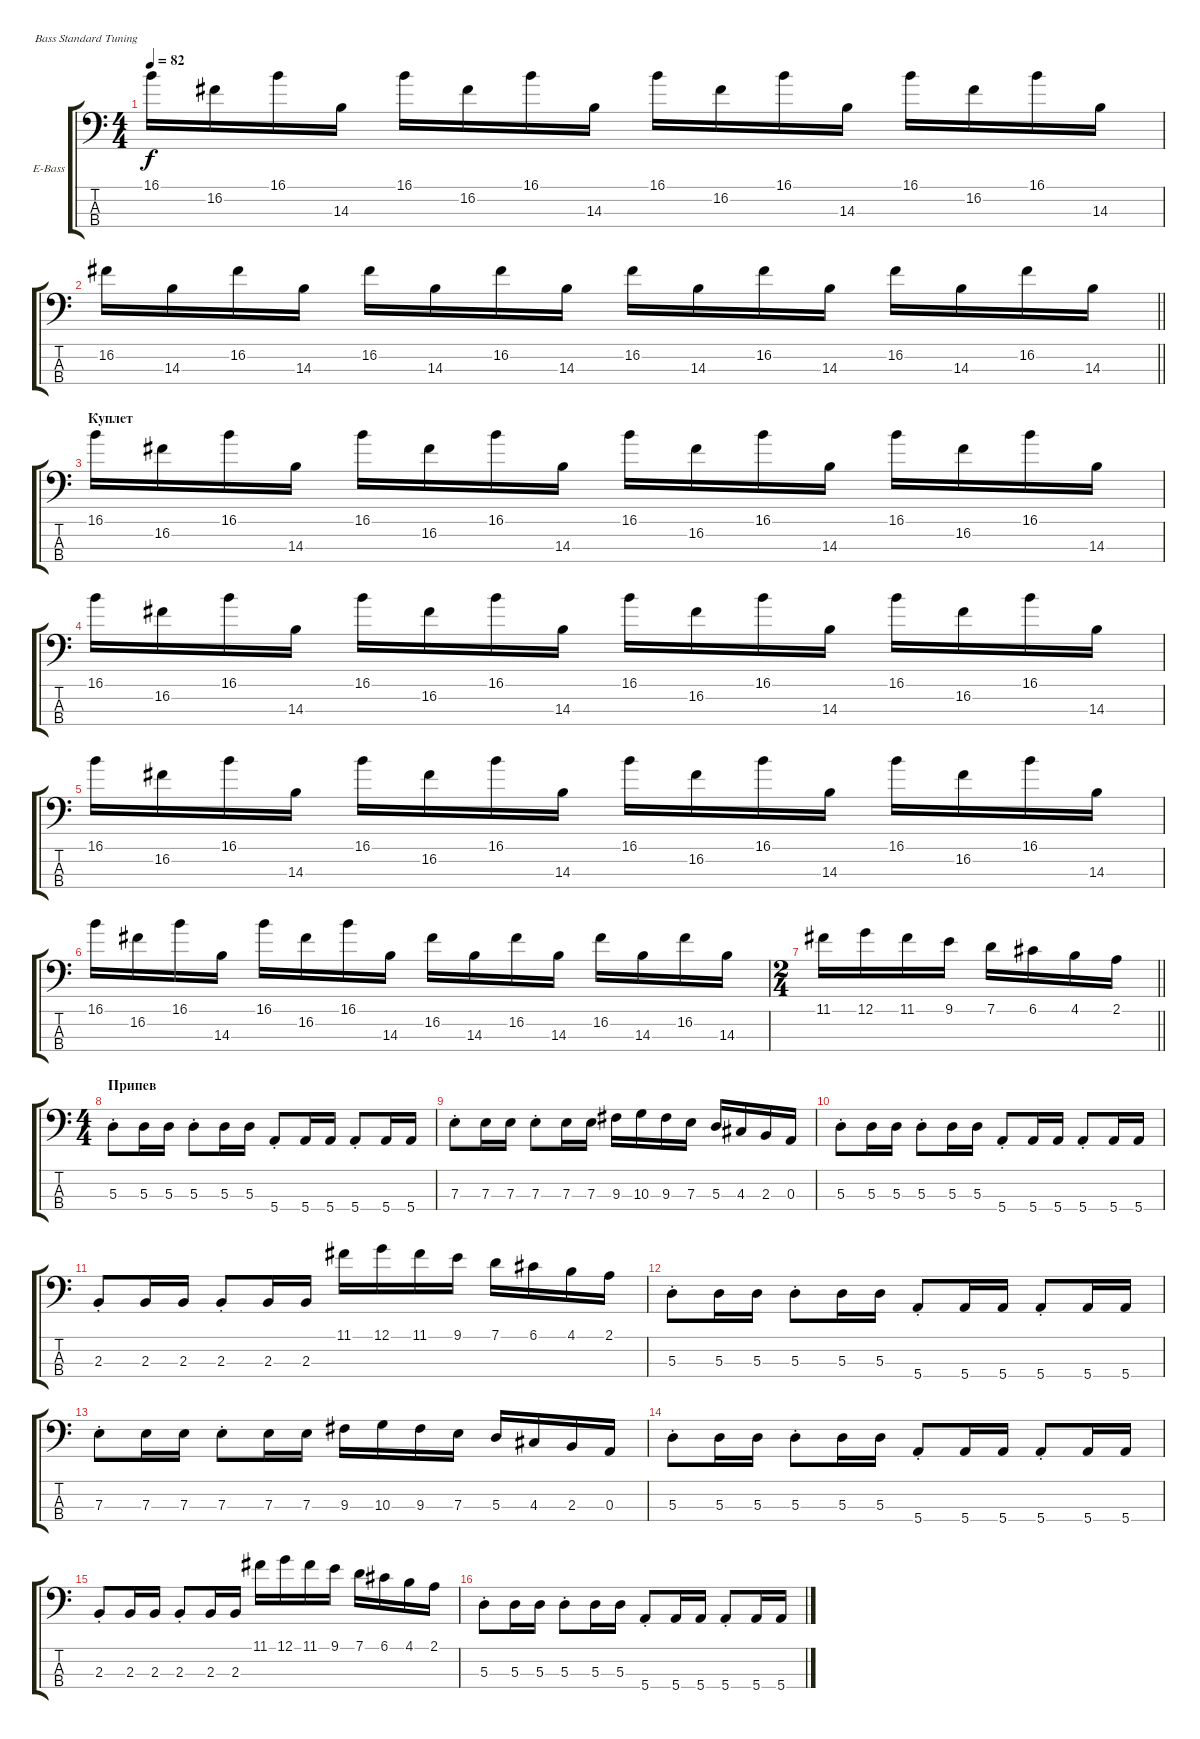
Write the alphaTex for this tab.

\bracketExtendMode groupsimilarinstruments
\firstSystemTrackNameOrientation horizontal
\otherSystemsTrackNameOrientation horizontal
\track ("Виталий Дубинин" "E-Bass") {instrument electricbassfinger}
\staff {score tabs}
\tuning (G2 D2 A1 E1)
\ts (4 4)
\tempo 82
\clef f4
\ks c
16.1.16{dy f} 16.2.16 16.1.16 14.3.16 16.1.16 16.2.16 16.1.16 14.3.16 16.1.16 16.2.16 16.1.16 14.3.16 16.1.16 16.2.16 16.1.16 14.3.16 |
\barLineRight lightlight
16.2.16 14.3.16 16.2.16 14.3.16 16.2.16 14.3.16 16.2.16 14.3.16 16.2.16 14.3.16 16.2.16 14.3.16 16.2.16 14.3.16 16.2.16 14.3.16 |
\section ("" "Куплет")
16.1.16 16.2.16 16.1.16 14.3.16 16.1.16 16.2.16 16.1.16 14.3.16 16.1.16 16.2.16 16.1.16 14.3.16 16.1.16 16.2.16 16.1.16 14.3.16 |
16.1.16 16.2.16 16.1.16 14.3.16 16.1.16 16.2.16 16.1.16 14.3.16 16.1.16 16.2.16 16.1.16 14.3.16 16.1.16 16.2.16 16.1.16 14.3.16 |
16.1.16 16.2.16 16.1.16 14.3.16 16.1.16 16.2.16 16.1.16 14.3.16 16.1.16 16.2.16 16.1.16 14.3.16 16.1.16 16.2.16 16.1.16 14.3.16 |
16.1.16 16.2.16 16.1.16 14.3.16 16.1.16 16.2.16 16.1.16 14.3.16 16.2.16 14.3.16 16.2.16 14.3.16 16.2.16 14.3.16 16.2.16 14.3.16 |
\ts (2 4)
\beaming (8 2 2)
\barLineRight lightlight
11.1.16 12.1.16 11.1.16 9.1.16 7.1.16 6.1.16 4.1.16 2.1.16 |
\ts (4 4)
\beaming (8 2 2 2 2)
\section ("" "Припев")
5.3{st}.8 5.3.16 5.3.16 5.3{st}.8 5.3.16 5.3.16 5.4{st}.8 5.4.16 5.4.16 5.4{st}.8 5.4.16 5.4.16 |
7.3{st}.8 7.3.16 7.3.16 7.3{st}.8 7.3.16 7.3.16 9.3.16 10.3.16 9.3.16 7.3.16 5.3.16 4.3.16 2.3.16 0.3.16 |
5.3{st}.8 5.3.16 5.3.16 5.3{st}.8 5.3.16 5.3.16 5.4{st}.8 5.4.16 5.4.16 5.4{st}.8 5.4.16 5.4.16 |
2.3{st}.8 2.3.16 2.3.16 2.3{st}.8 2.3.16 2.3.16 11.1.16 12.1.16 11.1.16 9.1.16 7.1.16 6.1.16 4.1.16 2.1.16 |
5.3{st}.8 5.3.16 5.3.16 5.3{st}.8 5.3.16 5.3.16 5.4{st}.8 5.4.16 5.4.16 5.4{st}.8 5.4.16 5.4.16 |
7.3{st}.8 7.3.16 7.3.16 7.3{st}.8 7.3.16 7.3.16 9.3.16 10.3.16 9.3.16 7.3.16 5.3.16 4.3.16 2.3.16 0.3.16 |
5.3{st}.8 5.3.16 5.3.16 5.3{st}.8 5.3.16 5.3.16 5.4{st}.8 5.4.16 5.4.16 5.4{st}.8 5.4.16 5.4.16 |
2.3{st}.8 2.3.16 2.3.16 2.3{st}.8 2.3.16 2.3.16 11.1.16 12.1.16 11.1.16 9.1.16 7.1.16 6.1.16 4.1.16 2.1.16 |
5.3{st}.8 5.3.16 5.3.16 5.3{st}.8 5.3.16 5.3.16 5.4{st}.8 5.4.16 5.4.16 5.4{st}.8 5.4.16 5.4.16
